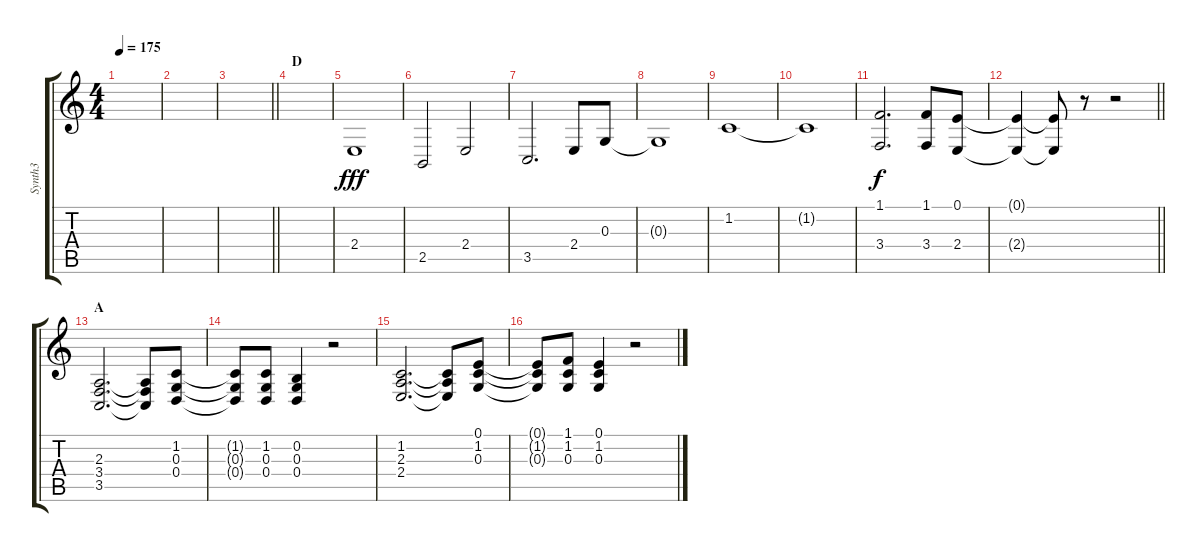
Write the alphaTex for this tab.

\track ("Synth3" "Synth3") {instrument stringensemble1}
\staff {score tabs}
\tuning (E4 B3 G3 D3 A2 E2) {hide}
\ts (4 4)
\tempo 175
\clef g2
\ks c
|
|
\barLineRight lightlight
|
\section ("" "D")
|
2.4.1{dy fff} |
2.5.2 2.4.2 |
3.5.2{d} 2.4.8 0.3.8 |
0.3{t}.1 |
1.2.1 |
1.2{t}.1 |
(1.1 3.4).2{d dy f} (1.1 3.4).8 (0.1 2.4).8 |
\barLineRight lightlight
(0.1{t} 2.4{t}).4 (0.1{t} 2.4{t}).8 r.8 r.2 |
\section ("" "A")
(2.3 3.4 3.5).2{d} (2.3{t} 3.4{t} 3.5{t}).8 (1.2 0.3 0.4).8 |
(1.2{t} 0.3{t} 0.4{t}).8 (1.2 0.3 0.4).8 (0.2 0.3 0.4).4 r.2 |
(1.2 2.3 2.4).2{d} (1.2{t} 2.3{t} 2.4{t}).8 (0.1 1.2 0.3).8 |
(0.1{t} 1.2{t} 0.3{t}).8 (1.1 1.2 0.3).8 (0.1 1.2 0.3).4 r.2
